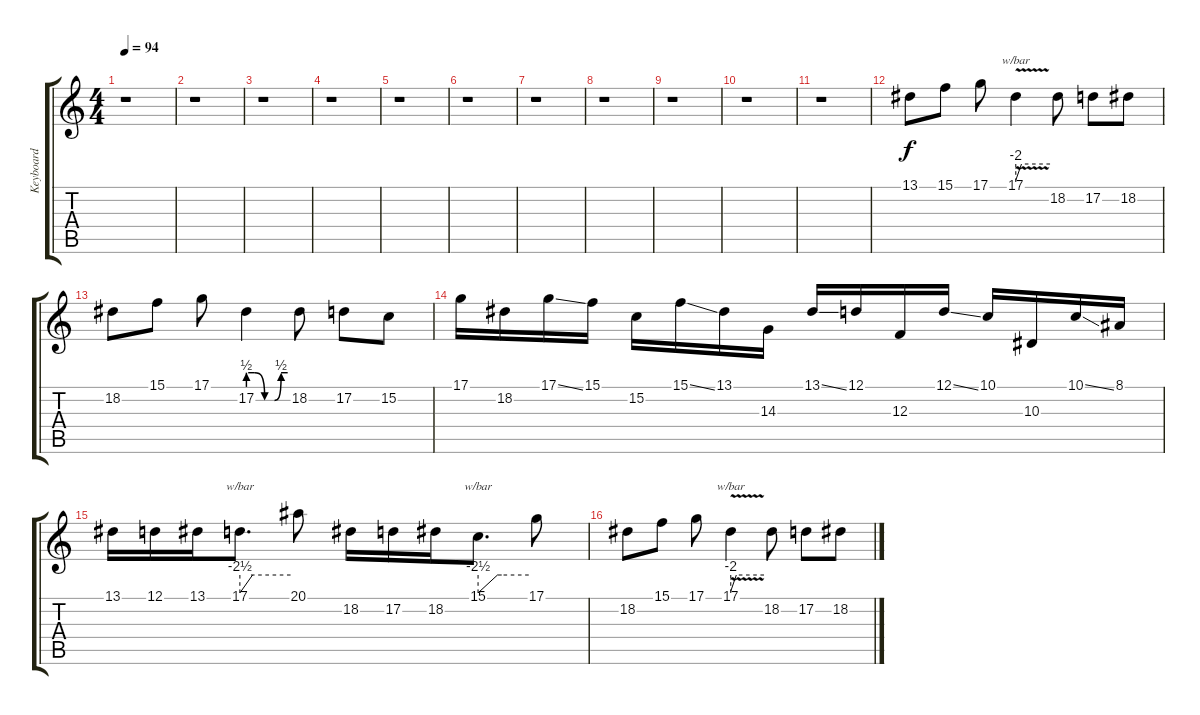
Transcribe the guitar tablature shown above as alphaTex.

\track ("Keyboard" "Keyboard") {instrument stringensemble1}
\staff {score tabs}
\tuning (D4 A3 F3 C3 G2 C2) {hide}
\ts (4 4)
\tempo 94
\clef g2
\ks c
r.1{dy f} |
r.1 |
r.1 |
r.1 |
r.1 |
r.1 |
r.1 |
r.1 |
r.1 |
r.1 |
r.1 |
13.1.8 15.1.8 17.1.8 17.1{v}.4{tbe (custom default 0 -8 10 0 60 0)} 18.2.8 17.2.8 18.2.8 |
18.2.8 15.1.8 17.1.8 17.2{be (custom 0 2 10 2 25 0 30 0 40 0 50 2 60 2)}.4 18.2.8 17.2.8 15.2.8 |
17.1.16 18.2.16 17.1{ss}.16 15.1.16 15.2.16 15.1{ss}.16 13.1.16 14.3.16 13.1{ss}.16 12.1.16 12.3.16 12.1{ss}.16 10.1.16 10.3.16 10.1{ss}.16 8.1.16 |
13.1.16 12.1.16 13.1.16 17.1.8{d tbe (custom default 0 -10 15 0 60 0)} 20.1.8 18.2.16 17.2.16 18.2.16 15.1.8{d tbe (custom default 0 -10 23 0 28 0 60 0)} 17.1.8 |
18.2.8 15.1.8 17.1.8 17.1{v}.4{tbe (custom default 0 -8 10 0 60 0)} 18.2.8 17.2.8 18.2.8
